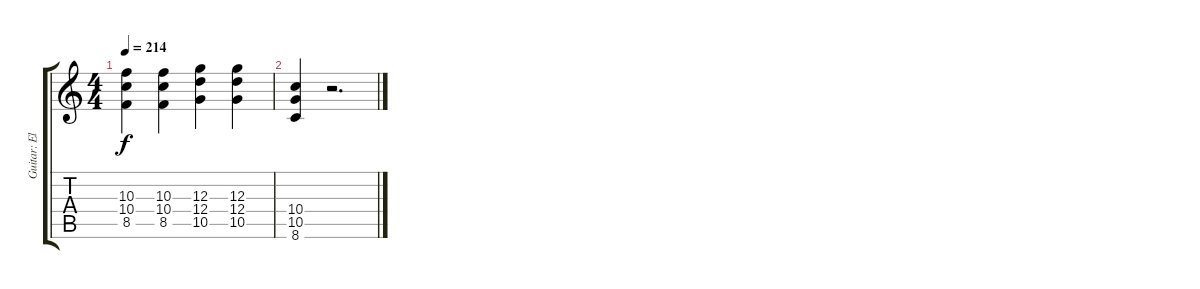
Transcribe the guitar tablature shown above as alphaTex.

\track ("Guitar: El Hefe" "Guitar: El") {instrument distortionguitar}
\staff {score tabs}
\tuning (E4 B3 G3 D3 A2 E2) {hide}
\ts (4 4)
\tempo 214
\clef g2
\ks c
(10.3 10.4 8.5).4{dy f} (10.3 10.4 8.5).4 (12.3 12.4 10.5).4 (12.3 12.4 10.5).4 |
(10.4 10.5 8.6).4 r.2{d}
